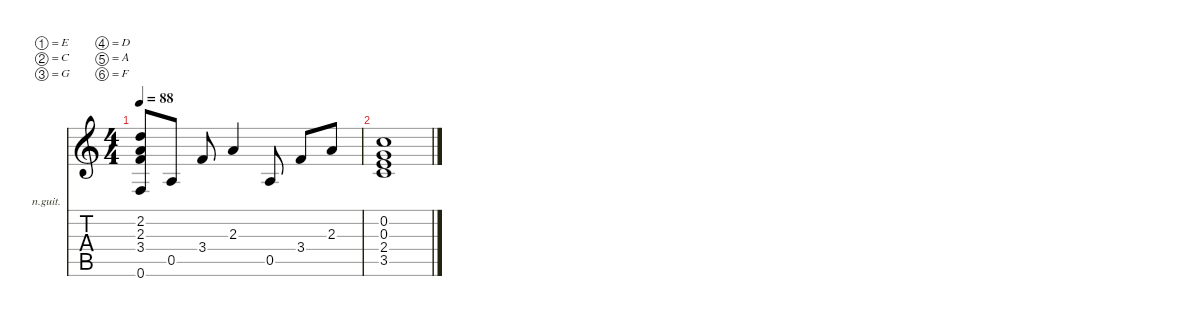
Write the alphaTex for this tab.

\hideDynamics
\bracketExtendMode nobrackets
\firstSystemTrackNameOrientation horizontal
\otherSystemsTrackNameOrientation horizontal
\track ("Nylon Guitar" "n.guit.") {instrument acousticguitarnylon}
\staff {score tabs}
\tuning (E4 C4 G3 D3 A2 F2)
\ts (4 4)
\tempo 88
\clef g2
\ks aminor
(3.4 2.2 0.6 2.3).8{dy mf beam Up} 0.5.8{beam Up} 3.4.8{beam Up} 2.3.4{beam Up} 0.5.8{beam Up} 3.4.8{beam Up} 2.3.8{beam Up} |
(2.4 0.2 3.5 0.3).1{beam Up}
